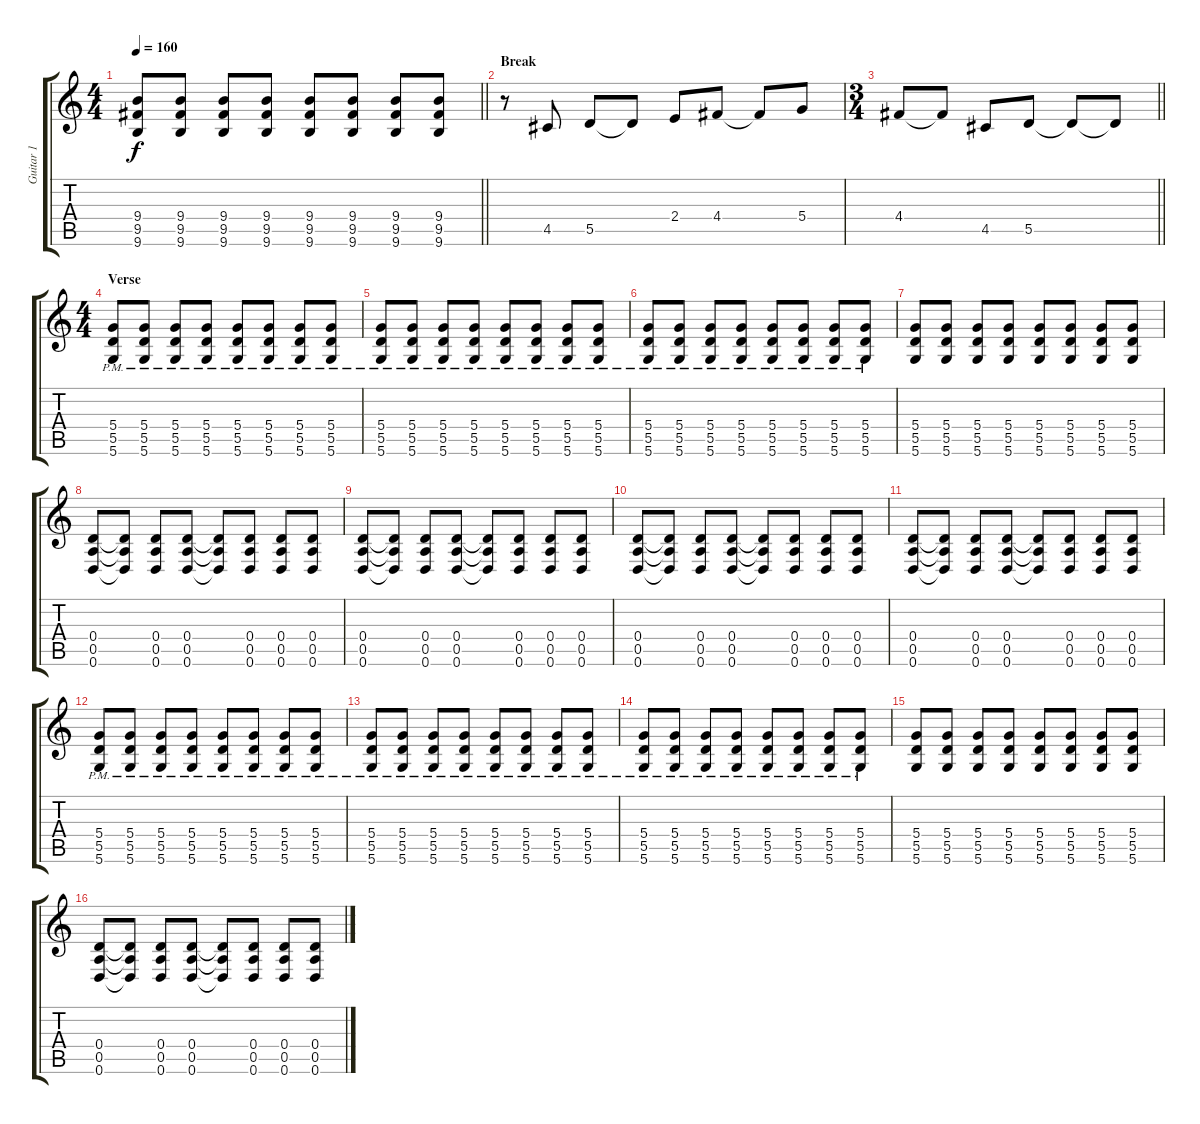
\track ("Guitar 1" "Guitar 1") {instrument distortionguitar}
\staff {score tabs}
\tuning (E4 B3 G3 D3 A2 D2) {hide}
\ts (4 4)
\tempo 160
\clef g2
\barLineRight lightlight
\ks c
(9.4 9.5 9.6).8{dy f} (9.4 9.5 9.6).8 (9.4 9.5 9.6).8 (9.4 9.5 9.6).8 (9.4 9.5 9.6).8 (9.4 9.5 9.6).8 (9.4 9.5 9.6).8 (9.4 9.5 9.6).8 |
\section ("" "Break")
r.8 4.5.8 5.5.8 5.5{t}.8 2.4.8 4.4.8 4.4{t}.8 5.4.8 |
\ts (3 4)
\barLineRight lightlight
4.4.8 4.4{t}.8 4.5.8 5.5.8 5.5{t}.8 5.5{t}.8 |
\ts (4 4)
\section ("" "Verse")
(5.4{pm} 5.5{pm} 5.6{pm}).8 (5.4{pm} 5.5{pm} 5.6{pm}).8 (5.4{pm} 5.5{pm} 5.6{pm}).8 (5.4{pm} 5.5{pm} 5.6{pm}).8 (5.4{pm} 5.5{pm} 5.6{pm}).8 (5.4{pm} 5.5{pm} 5.6{pm}).8 (5.4{pm} 5.5{pm} 5.6{pm}).8 (5.4{pm} 5.5{pm} 5.6{pm}).8 |
(5.4{pm} 5.5{pm} 5.6{pm}).8 (5.4{pm} 5.5{pm} 5.6{pm}).8 (5.4{pm} 5.5{pm} 5.6{pm}).8 (5.4{pm} 5.5{pm} 5.6{pm}).8 (5.4{pm} 5.5{pm} 5.6{pm}).8 (5.4{pm} 5.5{pm} 5.6{pm}).8 (5.4{pm} 5.5{pm} 5.6{pm}).8 (5.4{pm} 5.5{pm} 5.6{pm}).8 |
(5.4{pm} 5.5{pm} 5.6{pm}).8 (5.4{pm} 5.5{pm} 5.6{pm}).8 (5.4{pm} 5.5{pm} 5.6{pm}).8 (5.4{pm} 5.5{pm} 5.6{pm}).8 (5.4{pm} 5.5{pm} 5.6{pm}).8 (5.4{pm} 5.5{pm} 5.6{pm}).8 (5.4{pm} 5.5{pm} 5.6{pm}).8 (5.4{pm} 5.5{pm} 5.6{pm}).8 |
(5.4 5.5 5.6).8 (5.4 5.5 5.6).8 (5.4 5.5 5.6).8 (5.4 5.5 5.6).8 (5.4 5.5 5.6).8 (5.4 5.5 5.6).8 (5.4 5.5 5.6).8 (5.4 5.5 5.6).8 |
(0.4 0.5 0.6).8 (0.4{t} 0.5{t} 0.6{t}).8 (0.4 0.5 0.6).8 (0.4 0.5 0.6).8 (0.4{t} 0.5{t} 0.6{t}).8 (0.4 0.5 0.6).8 (0.4 0.5 0.6).8 (0.4 0.5 0.6).8 |
(0.4 0.5 0.6).8 (0.4{t} 0.5{t} 0.6{t}).8 (0.4 0.5 0.6).8 (0.4 0.5 0.6).8 (0.4{t} 0.5{t} 0.6{t}).8 (0.4 0.5 0.6).8 (0.4 0.5 0.6).8 (0.4 0.5 0.6).8 |
(0.4 0.5 0.6).8 (0.4{t} 0.5{t} 0.6{t}).8 (0.4 0.5 0.6).8 (0.4 0.5 0.6).8 (0.4{t} 0.5{t} 0.6{t}).8 (0.4 0.5 0.6).8 (0.4 0.5 0.6).8 (0.4 0.5 0.6).8 |
(0.4 0.5 0.6).8 (0.4{t} 0.5{t} 0.6{t}).8 (0.4 0.5 0.6).8 (0.4 0.5 0.6).8 (0.4{t} 0.5{t} 0.6{t}).8 (0.4 0.5 0.6).8 (0.4 0.5 0.6).8 (0.4 0.5 0.6).8 |
(5.4{pm} 5.5{pm} 5.6{pm}).8 (5.4{pm} 5.5{pm} 5.6{pm}).8 (5.4{pm} 5.5{pm} 5.6{pm}).8 (5.4{pm} 5.5{pm} 5.6{pm}).8 (5.4{pm} 5.5{pm} 5.6{pm}).8 (5.4{pm} 5.5{pm} 5.6{pm}).8 (5.4{pm} 5.5{pm} 5.6{pm}).8 (5.4{pm} 5.5{pm} 5.6{pm}).8 |
(5.4{pm} 5.5{pm} 5.6{pm}).8 (5.4{pm} 5.5{pm} 5.6{pm}).8 (5.4{pm} 5.5{pm} 5.6{pm}).8 (5.4{pm} 5.5{pm} 5.6{pm}).8 (5.4{pm} 5.5{pm} 5.6{pm}).8 (5.4{pm} 5.5{pm} 5.6{pm}).8 (5.4{pm} 5.5{pm} 5.6{pm}).8 (5.4{pm} 5.5{pm} 5.6{pm}).8 |
(5.4{pm} 5.5{pm} 5.6{pm}).8 (5.4{pm} 5.5{pm} 5.6{pm}).8 (5.4{pm} 5.5{pm} 5.6{pm}).8 (5.4{pm} 5.5{pm} 5.6{pm}).8 (5.4{pm} 5.5{pm} 5.6{pm}).8 (5.4{pm} 5.5{pm} 5.6{pm}).8 (5.4{pm} 5.5{pm} 5.6{pm}).8 (5.4{pm} 5.5{pm} 5.6{pm}).8 |
(5.4 5.5 5.6).8 (5.4 5.5 5.6).8 (5.4 5.5 5.6).8 (5.4 5.5 5.6).8 (5.4 5.5 5.6).8 (5.4 5.5 5.6).8 (5.4 5.5 5.6).8 (5.4 5.5 5.6).8 |
(0.4 0.5 0.6).8 (0.4{t} 0.5{t} 0.6{t}).8 (0.4 0.5 0.6).8 (0.4 0.5 0.6).8 (0.4{t} 0.5{t} 0.6{t}).8 (0.4 0.5 0.6).8 (0.4 0.5 0.6).8 (0.4 0.5 0.6).8
